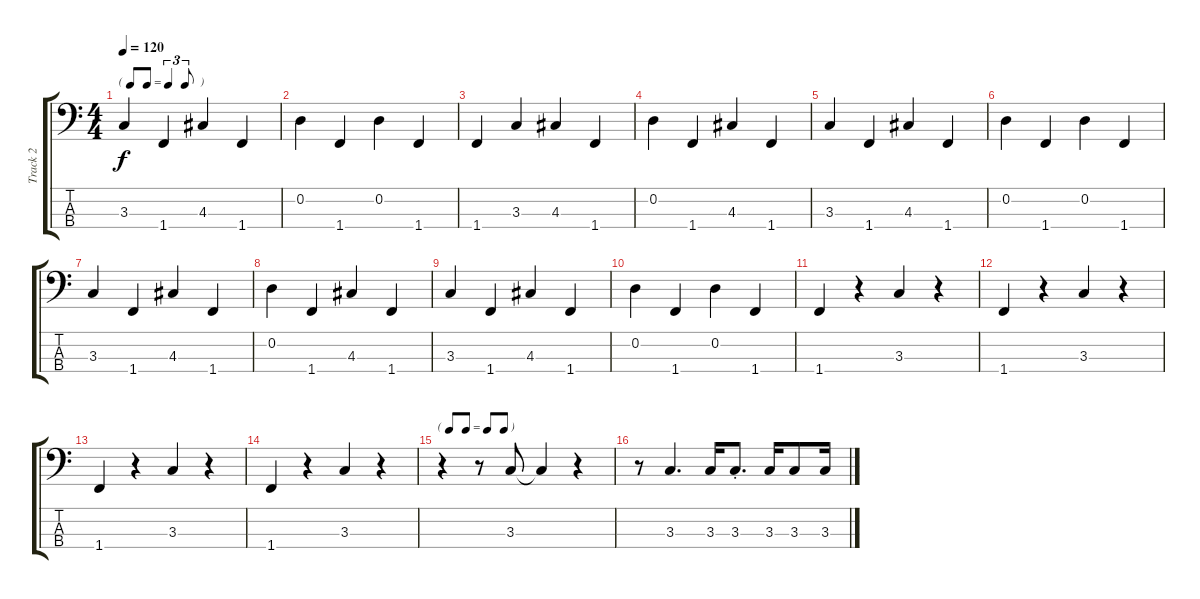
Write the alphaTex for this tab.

\track ("Track 2" "Track 2") {instrument electricbassfinger}
\staff {score tabs}
\tuning (G2 D2 A1 E1) {hide}
\ts (4 4)
\tf triplet8th
\tempo 120
\clef f4
\ks c
3.3.4{dy f} 1.4.4 4.3.4 1.4.4 |
0.2.4 1.4.4 0.2.4 1.4.4 |
1.4.4 3.3.4 4.3.4 1.4.4 |
0.2.4 1.4.4 4.3.4 1.4.4 |
3.3.4 1.4.4 4.3.4 1.4.4 |
0.2.4 1.4.4 0.2.4 1.4.4 |
3.3.4 1.4.4 4.3.4 1.4.4 |
0.2.4 1.4.4 4.3.4 1.4.4 |
3.3.4 1.4.4 4.3.4 1.4.4 |
0.2.4 1.4.4 0.2.4 1.4.4 |
1.4.4 r.4 3.3.4 r.4 |
1.4.4 r.4 3.3.4 r.4 |
1.4.4 r.4 3.3.4 r.4 |
1.4.4 r.4 3.3.4 r.4 |
\tf none
r.4 r.8 3.3.8 3.3{t}.4 r.4 |
r.8 3.3.4{d} 3.3.16 3.3{st}.8{d} 3.3.16 3.3.8 3.3.16
